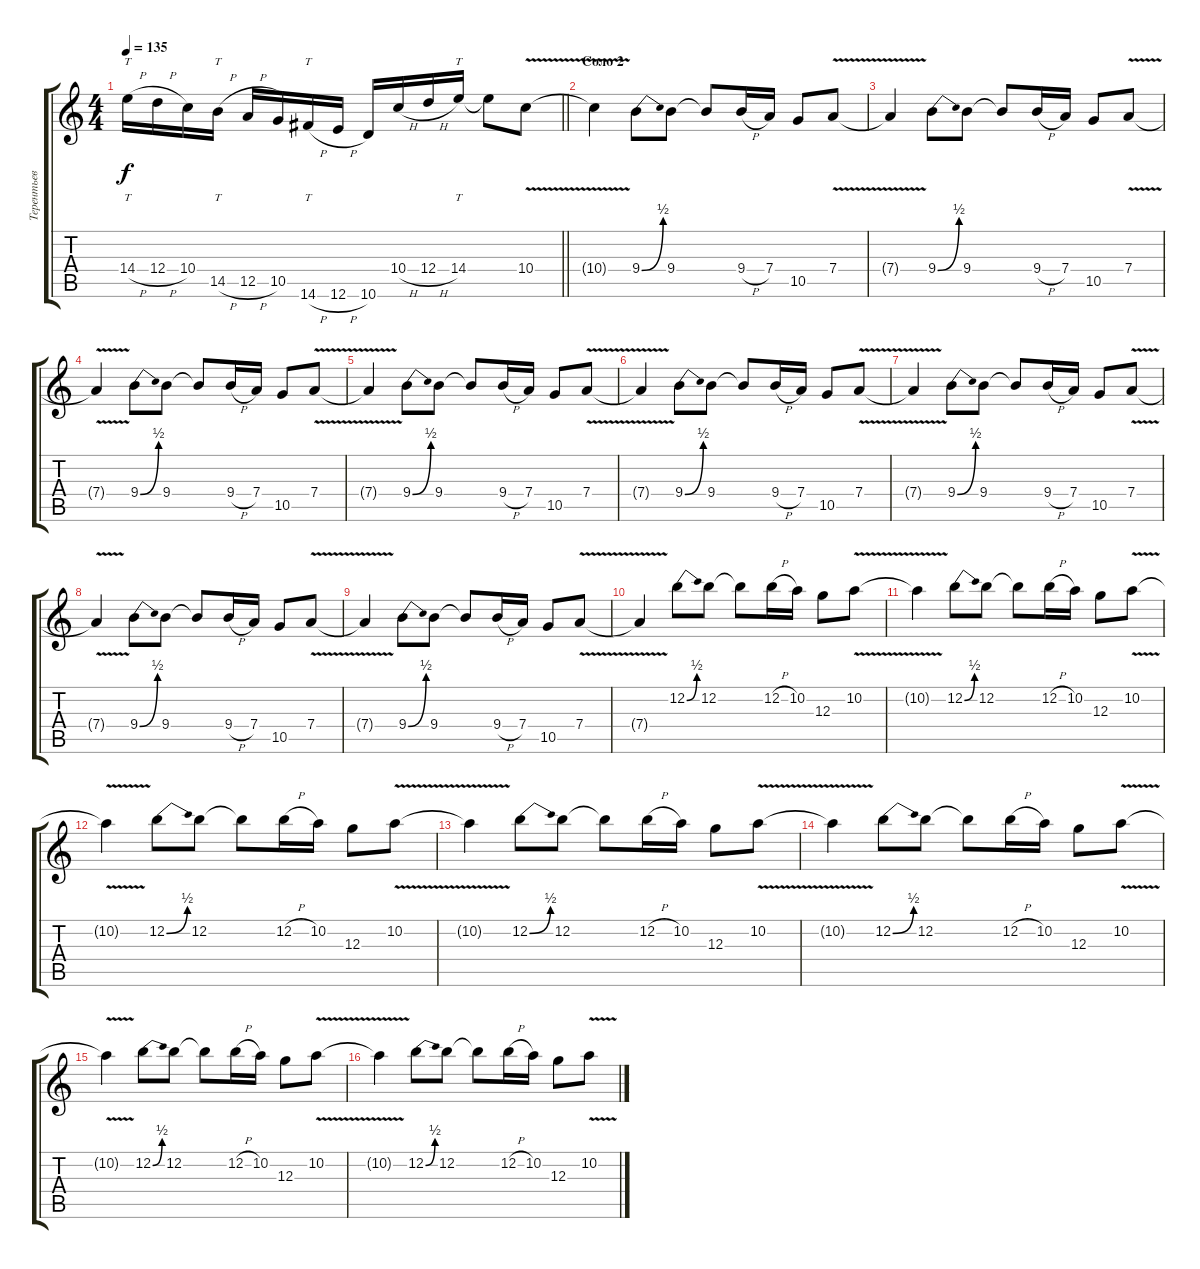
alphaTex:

\track ("Терентьев" "Терентьев") {instrument distortionguitar}
\staff {score tabs}
\tuning (E4 B3 G3 D3 A2 E2) {hide}
\ts (4 4)
\tempo 135
\clef g2
\barLineRight lightlight
\ks c
14.4{h}.16{tt dy f} 12.4{h}.16 10.4.16 14.5{h}.16{tt} 12.5{h}.16 10.5.16 14.6{h}.16{tt} 12.6{h}.16 10.6.16 10.4{h}.16 12.4{h}.16 14.4.16{tt} 14.4{t}.8 10.4{v}.8 |
\section ("" "Соло 2")
10.4{t}.4 9.4{be (bend 0 0 60 2)}.8 9.4.8 9.4{t}.8 9.4{h}.16 7.4.16 10.5.8 7.4{v}.8 |
7.4{t}.4 9.4{be (bend 0 0 60 2)}.8 9.4.8 9.4{t}.8 9.4{h}.16 7.4.16 10.5.8 7.4{v}.8 |
7.4{t}.4 9.4{be (bend 0 0 60 2)}.8 9.4.8 9.4{t}.8 9.4{h}.16 7.4.16 10.5.8 7.4{v}.8 |
7.4{t}.4 9.4{be (bend 0 0 60 2)}.8 9.4.8 9.4{t}.8 9.4{h}.16 7.4.16 10.5.8 7.4{v}.8 |
7.4{t}.4 9.4{be (bend 0 0 60 2)}.8 9.4.8 9.4{t}.8 9.4{h}.16 7.4.16 10.5.8 7.4{v}.8 |
7.4{t}.4 9.4{be (bend 0 0 60 2)}.8 9.4.8 9.4{t}.8 9.4{h}.16 7.4.16 10.5.8 7.4{v}.8 |
7.4{t}.4 9.4{be (bend 0 0 60 2)}.8 9.4.8 9.4{t}.8 9.4{h}.16 7.4.16 10.5.8 7.4{v}.8 |
7.4{t}.4 9.4{be (bend 0 0 60 2)}.8 9.4.8 9.4{t}.8 9.4{h}.16 7.4.16 10.5.8 7.4{v}.8 |
7.4{t}.4 12.2{be (bend 0 0 60 2)}.8 12.2.8 12.2{t}.8 12.2{h}.16 10.2.16 12.3.8 10.2{v}.8 |
10.2{t}.4 12.2{be (bend 0 0 60 2)}.8 12.2.8 12.2{t}.8 12.2{h}.16 10.2.16 12.3.8 10.2{v}.8 |
10.2{t}.4 12.2{be (bend 0 0 60 2)}.8 12.2.8 12.2{t}.8 12.2{h}.16 10.2.16 12.3.8 10.2{v}.8 |
10.2{t}.4 12.2{be (bend 0 0 60 2)}.8 12.2.8 12.2{t}.8 12.2{h}.16 10.2.16 12.3.8 10.2{v}.8 |
10.2{t}.4 12.2{be (bend 0 0 60 2)}.8 12.2.8 12.2{t}.8 12.2{h}.16 10.2.16 12.3.8 10.2{v}.8 |
10.2{t}.4 12.2{be (bend 0 0 60 2)}.8 12.2.8 12.2{t}.8 12.2{h}.16 10.2.16 12.3.8 10.2{v}.8 |
10.2{t}.4 12.2{be (bend 0 0 60 2)}.8 12.2.8 12.2{t}.8 12.2{h}.16 10.2.16 12.3.8 10.2{v}.8
